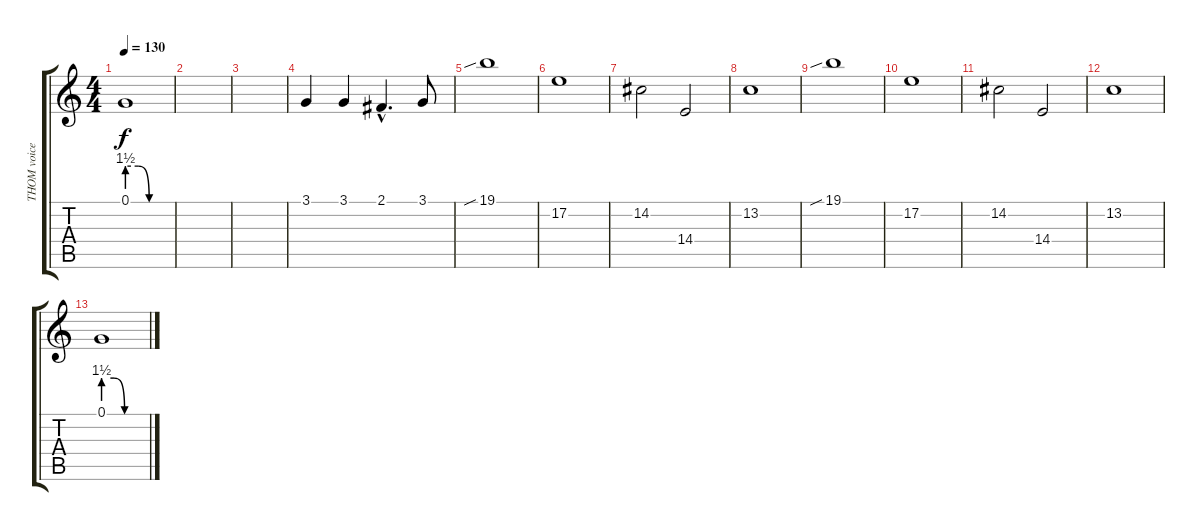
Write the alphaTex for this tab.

\track ("THOM voice" "THOM voice") {instrument lead6voice}
\staff {score tabs}
\tuning (E4 B3 G3 D3 A2 E2) {hide}
\ts (4 4)
\tempo 130
\clef g2
\ks c
0.1{be (custom 0 6 15 6 30 0 60 0)}.1{dy f} |
|
|
3.1.4 3.1.4 2.1{hac}.4{d} 3.1.8 |
19.1{sib}.1 |
17.2.1 |
14.2.2 14.4.2 |
13.2.1 |
19.1{sib}.1 |
17.2.1 |
14.2.2 14.4.2 |
13.2.1 |
0.1{be (custom 0 6 15 6 30 0 60 0)}.1
